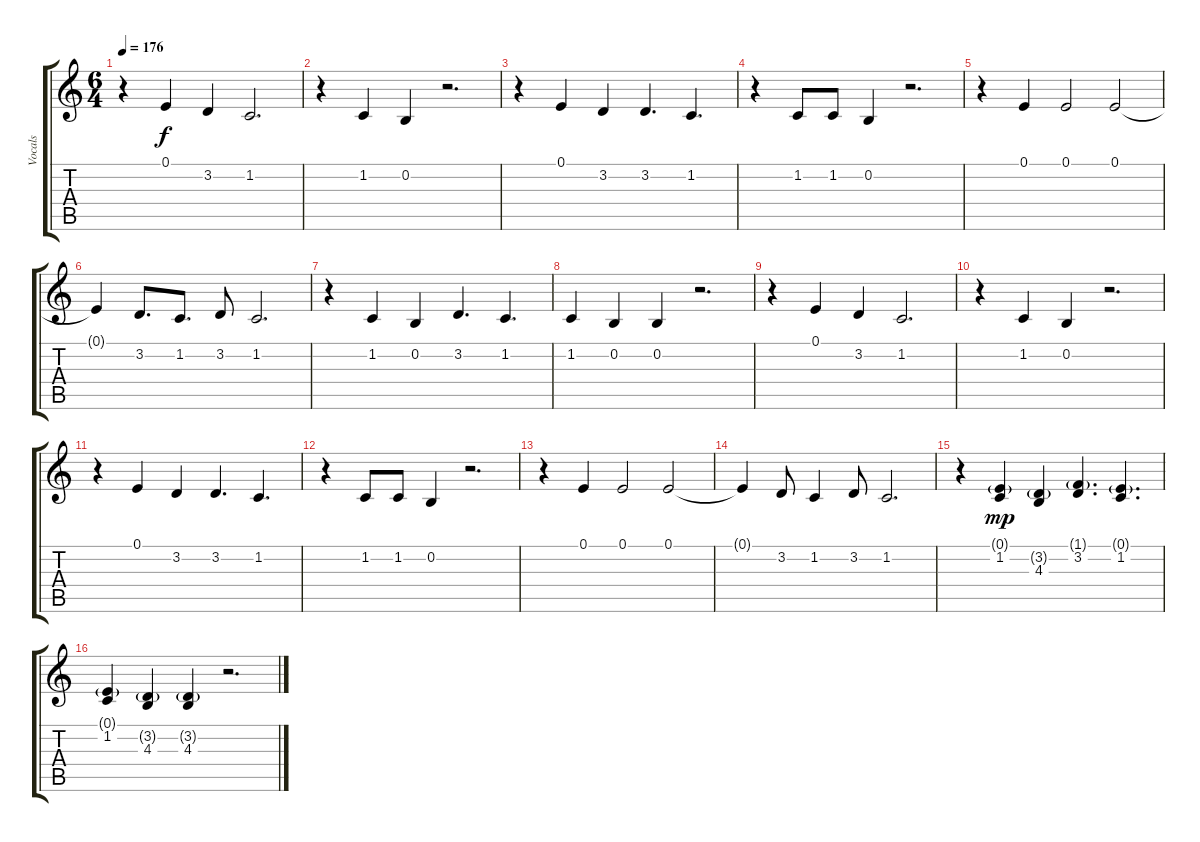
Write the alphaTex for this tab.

\track ("Vocals" "Vocals") {instrument violin}
\staff {score tabs}
\tuning (E4 B3 G3 D3 A2 E2) {hide}
\ts (6 4)
\tempo 176
\clef g2
\ks c
r.4{dy f} 0.1.4 3.2.4 1.2.2{d} |
r.4 1.2.4 0.2.4 r.2{d} |
r.4 0.1.4 3.2.4 3.2.4{d} 1.2.4{d} |
r.4 1.2.8 1.2.8 0.2.4 r.2{d} |
r.4 0.1.4 0.1.2 0.1.2 |
0.1{t}.4 3.2.8{d} 1.2.8{d} 3.2.8 1.2.2{d} |
r.4 1.2.4 0.2.4 3.2.4{d} 1.2.4{d} |
1.2.4 0.2.4 0.2.4 r.2{d} |
r.4 0.1.4 3.2.4 1.2.2{d} |
r.4 1.2.4 0.2.4 r.2{d} |
r.4 0.1.4 3.2.4 3.2.4{d} 1.2.4{d} |
r.4 1.2.8 1.2.8 0.2.4 r.2{d} |
r.4 0.1.4 0.1.2 0.1.2 |
0.1{t}.4 3.2.8 1.2.4 3.2.8 1.2.2{d} |
r.4 (0.1{g} 1.2).4{dy mp} (3.2{g} 4.3).4 (1.1{g} 3.2).4{d} (0.1{g} 1.2).4{d} |
(0.1{g} 1.2).4 (3.2{g} 4.3).4 (3.2{g} 4.3).4 r.2{d}
